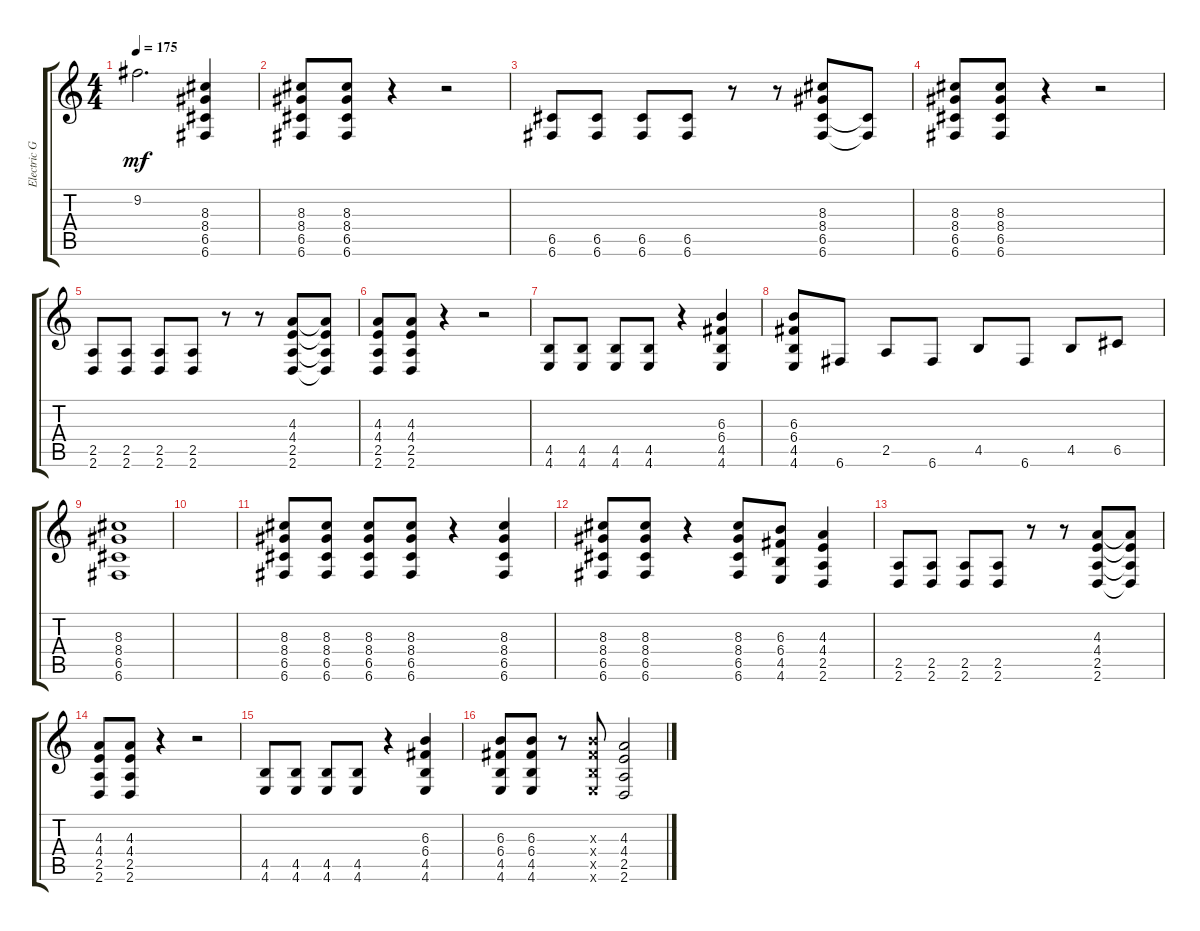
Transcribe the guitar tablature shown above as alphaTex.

\track ("Electric Guitar" "Electric G") {instrument distortionguitar}
\staff {score tabs}
\tuning (D4 A3 F3 C3 G2 C2) {hide}
\ts (4 4)
\tempo 175
\clef g2
\ks c
9.2.2{d dy mf} (8.3 8.4 6.5 6.6).4 |
(8.3 8.4 6.5 6.6).8 (8.3 8.4 6.5 6.6).8 r.4 r.2 |
(6.5 6.6).8 (6.5 6.6).8 (6.5 6.6).8 (6.5 6.6).8 r.8 r.8 (8.3 8.4 6.5 6.6).8 (6.5{t} 6.6{t}).8 |
(8.3 8.4 6.5 6.6).8 (8.3 8.4 6.5 6.6).8 r.4 r.2 |
(2.5 2.6).8 (2.5 2.6).8 (2.5 2.6).8 (2.5 2.6).8 r.8 r.8 (4.3 4.4 2.5 2.6).8 (4.3{t} 4.4{t} 2.5{t} 2.6{t}).8 |
(4.3 4.4 2.5 2.6).8 (4.3 4.4 2.5 2.6).8 r.4 r.2 |
(4.5 4.6).8 (4.5 4.6).8 (4.5 4.6).8 (4.5 4.6).8 r.4 (6.3 6.4 4.5 4.6).4 |
(6.3 6.4 4.5 4.6).8 6.6.8 2.5.8 6.6.8 4.5.8 6.6.8 4.5.8 6.5.8 |
(8.3 8.4 6.5 6.6).1 |
|
(8.3 8.4 6.5 6.6).8 (8.3 8.4 6.5 6.6).8 (8.3 8.4 6.5 6.6).8 (8.3 8.4 6.5 6.6).8 r.4 (8.3 8.4 6.5 6.6).4 |
(8.3 8.4 6.5 6.6).8 (8.3 8.4 6.5 6.6).8 r.4 (8.3 8.4 6.5 6.6).8 (6.3 6.4 4.5 4.6).8 (4.3 4.4 2.5 2.6).4 |
(2.5 2.6).8 (2.5 2.6).8 (2.5 2.6).8 (2.5 2.6).8 r.8 r.8 (4.3 4.4 2.5 2.6).8 (4.3{t} 4.4{t} 2.5{t} 2.6{t}).8 |
(4.3 4.4 2.5 2.6).8 (4.3 4.4 2.5 2.6).8 r.4 r.2 |
(4.5 4.6).8 (4.5 4.6).8 (4.5 4.6).8 (4.5 4.6).8 r.4 (6.3 6.4 4.5 4.6).4 |
(6.3 6.4 4.5 4.6).8 (6.3 6.4 4.5 4.6).8 r.8 (6.3{x} 6.4{x} 4.5{x} 4.6{x}).8 (4.3 4.4 2.5 2.6).2
